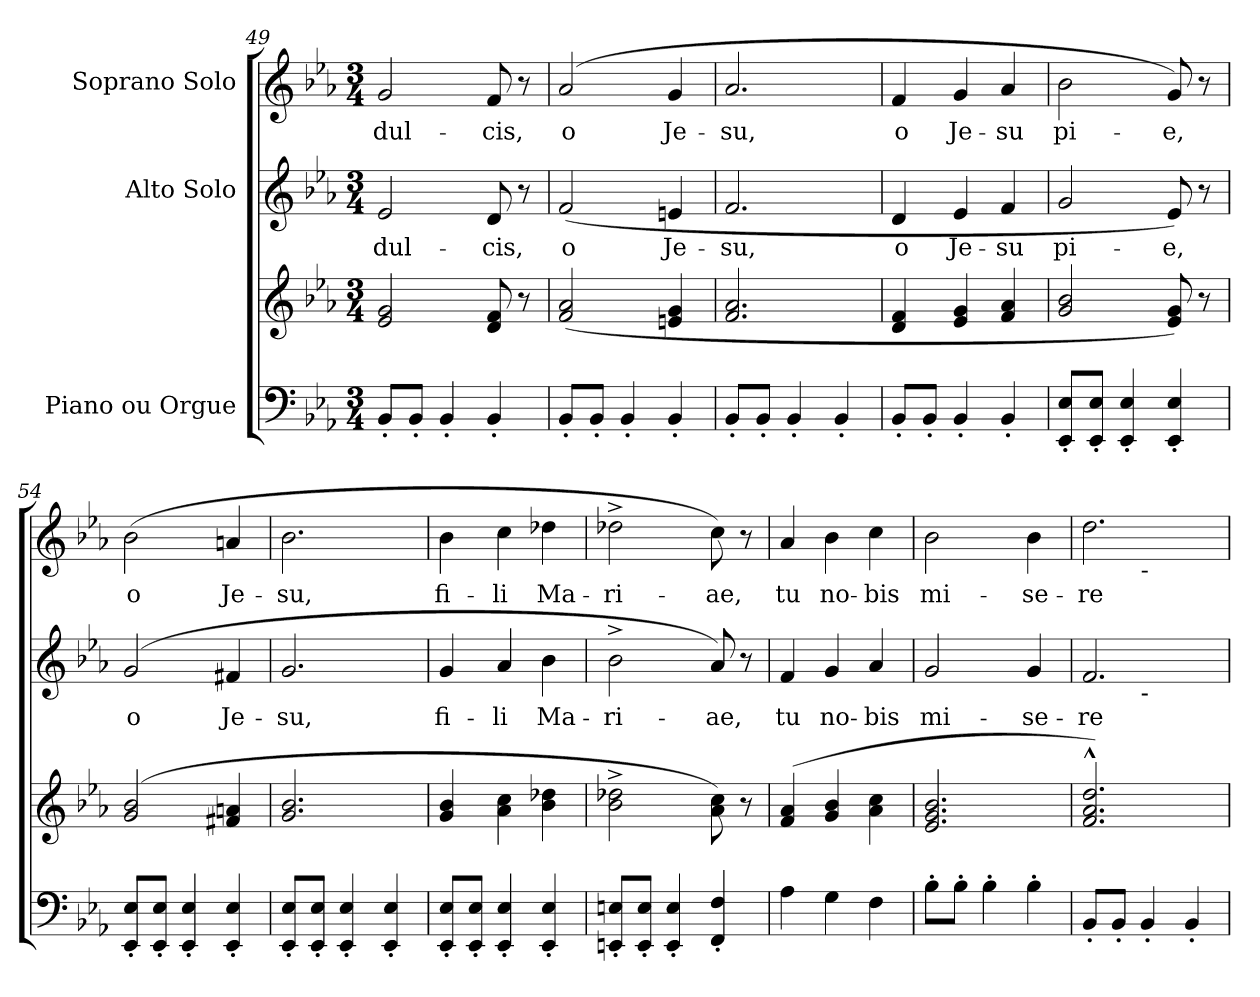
**kern	**kern	**kern	**text	**kern	**text
*part3	*part3	*part2	*part2	*part1	*part1
*staff4	*staff3	*staff2	*staff2	*staff1	*staff1
*I"Piano  ou         Orgue	*	*I"Alto Solo	*	*I"Soprano Solo	*
*clefF4	*clefG2	*clefG2	*	*clefG2	*
*k[b-e-a-]	*k[b-e-a-]	*k[b-e-a-]	*	*k[b-e-a-]	*
*E-:	*E-:	*E-:	*	*E-:	*
*M3/4	*M3/4	*M3/4	*	*M3/4	*
=49	=49	=49	=49	=49	=49
!	!	!	!LO:LY:b:color=#000000	!	!
!	!	!	!	!	!LO:LY:b:color=#000000
8BB-'i/L	2e-i/ 2gi	2e-i/	dul-	2gi/	dul-
8BB-'i/J	.	.	.	.	.
4BB-'i/	.	.	.	.	.
!	!	!	!LO:LY:b:color=#000000	!	!
!	!	!	!	!	!LO:LY:b:color=#000000
4BB-'i/	8di/ 8fi	8di/	-cis,	8fi/	-cis,
.	8r	8r	.	8r	.
=50	=50	=50	=50	=50	=50
!	!	!	!LO:LY:b:color=#000000	!	!
!	!	!	!	!	!LO:LY:b:color=#000000
8BB-'i/L	(2fi/ 2a-i	(2fi/	o	(2a-i/	o
8BB-'i/J	.	.	.	.	.
4BB-'i/	.	.	.	.	.
!	!	!	!LO:LY:b:color=#000000	!	!
!	!	!	!	!	!LO:LY:b:color=#000000
4BB-'i/	4eni/ 4gi	4eni/	Je-	4gi/	Je-
=51	=51	=51	=51	=51	=51
!	!	!	!LO:LY:b:color=#000000	!	!
!	!	!	!	!	!LO:LY:b:color=#000000
8BB-'i/L	2.fi/ 2.a-i	2.fi/	-su,	2.a-i/	-su,
8BB-'i/J	.	.	.	.	.
4BB-'i/	.	.	.	.	.
4BB-'i/	.	.	.	.	.
=52	=52	=52	=52	=52	=52
!	!	!	!LO:LY:b:color=#000000	!	!
!	!	!	!	!	!LO:LY:b:color=#000000
8BB-'i/L	4di/ 4fi	4di/	o	4fi/	o
8BB-'i/J	.	.	.	.	.
!	!	!	!LO:LY:b:color=#000000	!	!
!	!	!	!	!	!LO:LY:b:color=#000000
4BB-'i/	4e-i/ 4gi	4e-i/	Je-	4gi/	Je-
!	!	!	!LO:LY:b:color=#000000	!	!
!	!	!	!	!	!LO:LY:b:color=#000000
4BB-'i/	4fi/ 4a-i	4fi/	-su	4a-i/	-su
=53	=53	=53	=53	=53	=53
!	!	!	!LO:LY:b:color=#000000	!	!
!	!	!	!	!	!LO:LY:b:color=#000000
8EE-i/' 8E-i'L	2gi/ 2b-i	2gi/	pi-	2b-i\	pi-
8EE-i/' 8E-i'J	.	.	.	.	.
4EE-i/' 4E-i'	.	.	.	.	.
!	!	!	!LO:LY:b:color=#000000	!	!
!	!	!	!	!	!LO:LY:b:color=#000000
4EE-i/' 4E-i'	8e-i/ 8gi)	8e-i/)	-e,	8gi/)	-e,
.	8r	8r	.	8r	.
!!LO:LB:g=z
=54	=54	=54	=54	=54	=54
!	!	!	!LO:LY:b:color=#000000	!	!
!	!	!	!	!	!LO:LY:b:color=#000000
8EE-i/' 8E-i'L	(2gi/ 2b-i	(2gi/	o	(2b-i\	o
8EE-i/' 8E-i'J	.	.	.	.	.
4EE-i/' 4E-i'	.	.	.	.	.
!	!	!	!LO:LY:b:color=#000000	!	!
!	!	!	!	!	!LO:LY:b:color=#000000
4EE-i/' 4E-i'	4f#Xi/ 4ani	4f#Xi/	Je-	4ani/	Je-
=55	=55	=55	=55	=55	=55
!	!	!	!LO:LY:b:color=#000000	!	!
!	!	!	!	!	!LO:LY:b:color=#000000
8EE-i/' 8E-i'L	2.gi/ 2.b-i	2.gi/	-su,	2.b-i\	-su,
8EE-i/' 8E-i'J	.	.	.	.	.
4EE-i/' 4E-i'	.	.	.	.	.
4EE-i/' 4E-i'	.	.	.	.	.
=56	=56	=56	=56	=56	=56
!	!	!	!LO:LY:b:color=#000000	!	!
!	!	!	!	!	!LO:LY:b:color=#000000
8EE-i/' 8E-i'L	4gi/ 4b-i	4gi/	fi-	4b-i\	fi-
8EE-i/' 8E-i'J	.	.	.	.	.
!	!	!	!LO:LY:b:color=#000000	!	!
!	!	!	!	!	!LO:LY:b:color=#000000
4EE-i/' 4E-i'	4a-i\ 4cci	4a-i/	-li	4cci\	-li
!	!	!	!LO:LY:b:color=#000000	!	!
!	!	!	!	!	!LO:LY:b:color=#000000
4EE-i/' 4E-i'	4b-i\ 4dd-Xi	4b-i\	Ma-	4dd-Xi\	Ma-
=57	=57	=57	=57	=57	=57
!	!	!	!LO:LY:b:color=#000000	!	!
!	!	!	!	!	!LO:LY:b:color=#000000
8EEni/' 8Eni'L	2b-i\^ 2dd-Xi^	2b-^i\	-ri-	2dd-X^i\	-ri-
8EEi/' 8Ei'J	.	.	.	.	.
4EEi/' 4Ei'	.	.	.	.	.
!	!	!	!LO:LY:b:color=#000000	!	!
!	!	!	!	!	!LO:LY:b:color=#000000
4FFi/' 4Fi'	8a-i\ 8cci)	8a-i/)	-ae,	8cci\)	-ae,
.	8r	8r	.	8r	.
=58	=58	=58	=58	=58	=58
!	!	!	!LO:LY:b:color=#000000	!	!
!	!	!	!	!	!LO:LY:b:color=#000000
4A-i\	(4fi/ 4a-i	4fi/	tu	4a-i/	tu
!	!	!	!LO:LY:b:color=#000000	!	!
!	!	!	!	!	!LO:LY:b:color=#000000
4Gi\	4gi/ 4b-i	4gi/	no-	4b-i\	no-
!	!	!	!LO:LY:b:color=#000000	!	!
!	!	!	!	!	!LO:LY:b:color=#000000
4Fi\	4a-i\ 4cci	4a-i/	-bis	4cci\	-bis
=59	=59	=59	=59	=59	=59
!	!	!	!LO:LY:b:color=#000000	!	!
!	!	!	!	!	!LO:LY:b:color=#000000
8B-'i\L	2.e-i/ 2.gi 2.b-i	2gi/	mi-	2b-i\	mi-
8B-'i\J	.	.	.	.	.
4B-'i\	.	.	.	.	.
!	!	!	!LO:LY:b:color=#000000	!	!
!	!	!	!	!	!LO:LY:b:color=#000000
4B-'i\	.	4gi/	-se-	4b-i\	-se-
=60	=60	=60	=60	=60	=60
!	!	!	!LO:LY:b:color=#000000	!	!
!	!	!	!	!	!LO:LY:b:color=#000000
*	*	*^	*	*^	*
8BB-'i/L	2.fi/^^ 2.a-i^^ 2.ddi^^)	2.fi/	4ryy	-re-	2.ddi\	4ryy	-re-
8BB-'i/J	.	.	.	.	.	.	.
!	!	!	!	!	!	!LO:TX:b:t=-	!
!	!	!	!LO:TX:b:t=-	!	!	!	!
4BB-'i/	.	.	2ryy	.	.	2ryy	.
4BB-'i/	.	.	.	.	.	.	.
*	*	*v	*v	*	*	*	*
*	*	*	*	*v	*v	*
=	=	=	=	=	=
*-	*-	*-	*-	*-	*-
